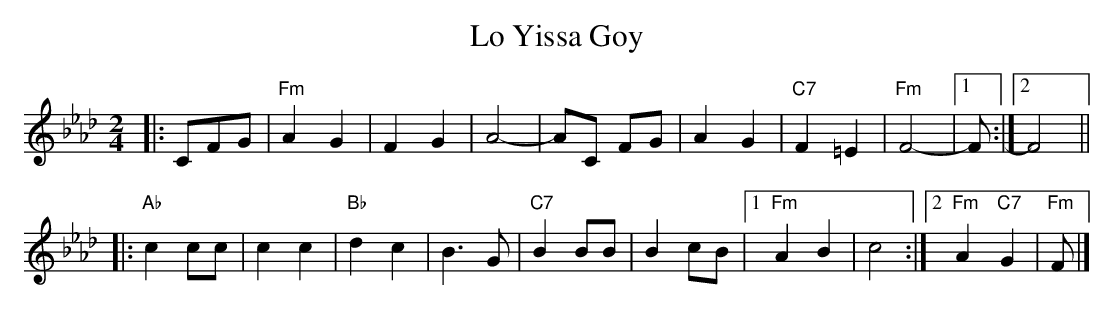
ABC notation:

X:1
T: Lo Yissa Goy
M: 2/4
L: 1/8
K: Fm
|: CFG \
| "Fm"A2 G2 | F2 G2 | A4- | AC FG \
| A2 G2 | "C7"F2 =E2 | "Fm"F4- |1 F :|2 F4 ||
|:"Ab"c2 cc | c2 c2 | "Bb"d2 c2 | B3 G \
| "C7"B2 BB | B2 cB |1 "Fm"A2 B2 | c4 :|2 "Fm"A2 "C7"G2 | "Fm"F |]
